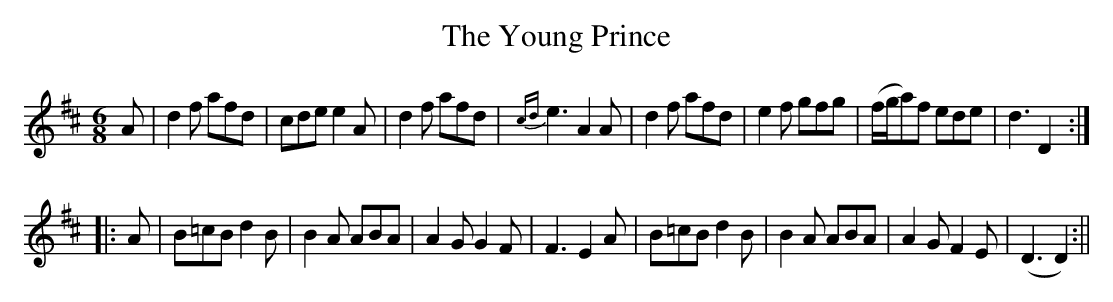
X:1
T:Young Prince, The
M:6/8
L:1/8
K:D
A | d2f afd | cde e2A | d2f afd | {cd}e3 A2A | d2f afd | e2f gfg | (f/g/a)f ede | d3 D2 :|
|: A | B=cB d2B | B2A ABA | A2G G2F | F3 E2A | B=cB d2B | B2A ABA | A2G F2E | (D3 D2) :||
